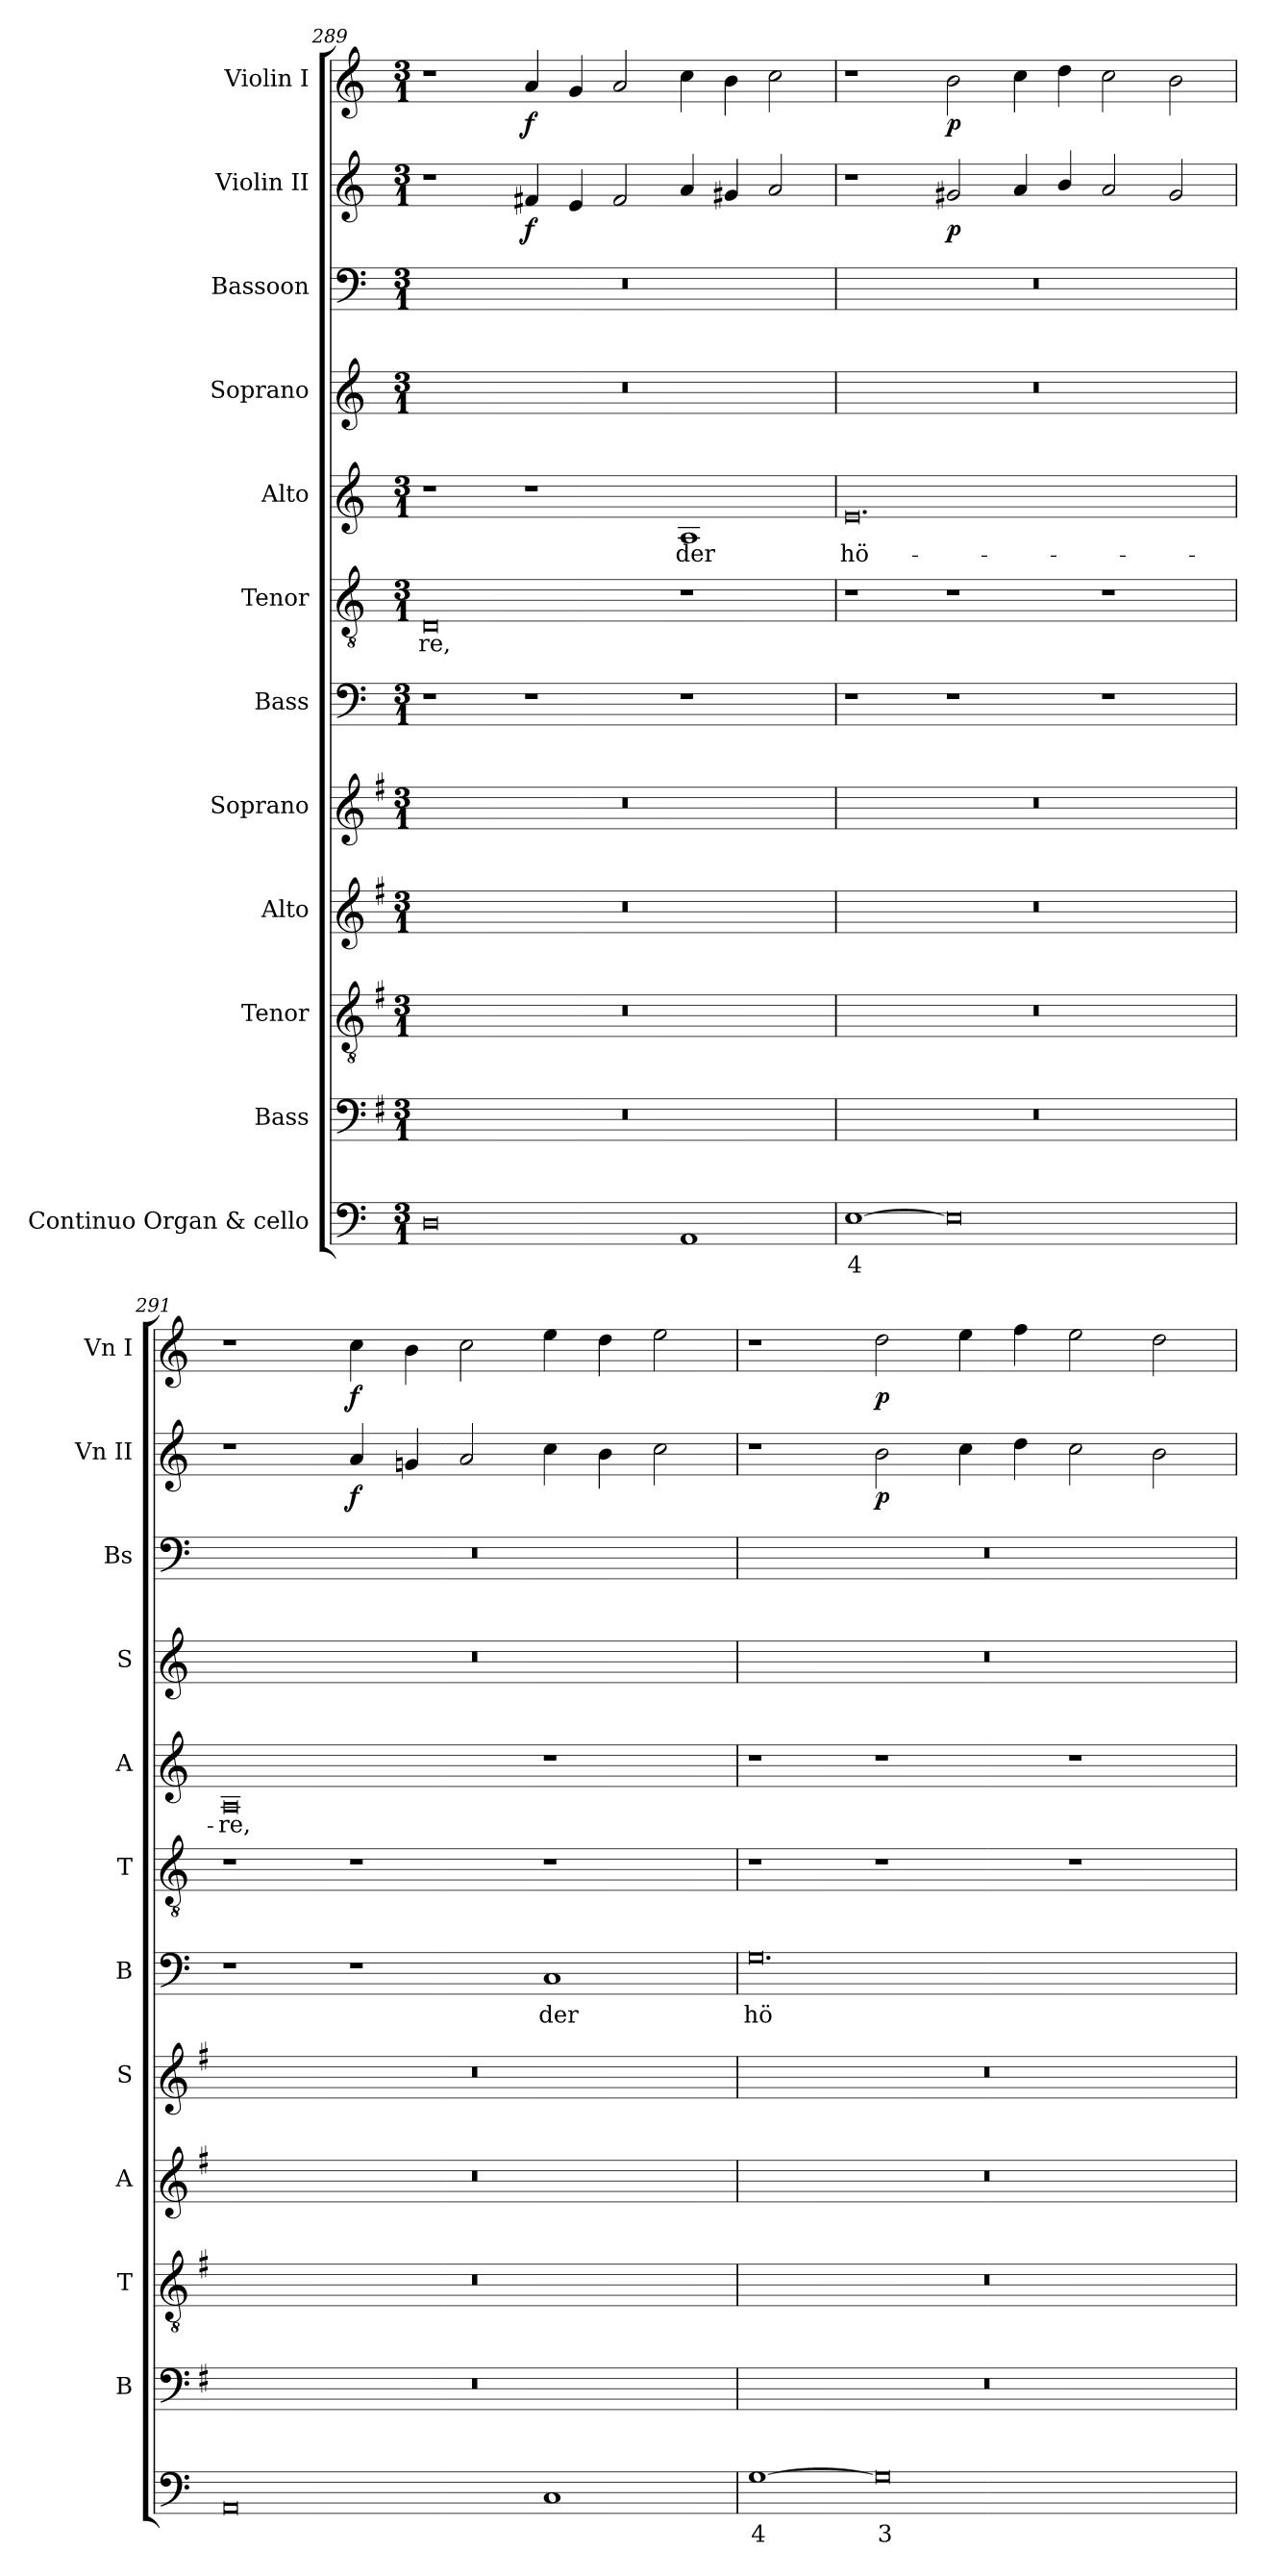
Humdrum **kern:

**kern	**text	**kern	**kern	**kern	**kern	**kern	**text	**kern	**text	**kern	**text	**kern	**kern	**kern	**dynam	**kern	**dynam
*part12	*part12	*part11	*part10	*part9	*part8	*part7	*part7	*part6	*part6	*part5	*part5	*part4	*part3	*part2	*part2	*part1	*part1
*staff12	*staff12	*staff11	*staff10	*staff9	*staff8	*staff7	*staff7	*staff6	*staff6	*staff5	*staff5	*staff4	*staff3	*staff2	*staff2	*staff1	*staff1
*I"Continuo Organ & cello	*	*I"Bass	*I"Tenor	*I"Alto	*I"Soprano	*I"Bass	*	*I"Tenor	*	*I"Alto	*	*I"Soprano	*I"Bassoon	*I"Violin II	*	*I"Violin I	*
*	*	*I'B	*I'T	*I'A	*I'S	*I'B	*	*I'T	*	*I'A	*	*I'S	*I'Bs	*I'Vn II	*	*I'Vn I	*
!!LO:LB:g=z
*clefF4	*	*clefF4	*clefGv2	*clefG2	*clefG2	*clefF4	*	*clefGv2	*	*clefG2	*	*clefG2	*clefF4	*clefG2	*	*clefG2	*
*	*	*ITrd4c7	*ITrd4c7	*ITrd4c7	*ITrd4c7	*	*	*	*	*	*	*	*	*	*	*	*
*k[]	*	*k[]	*k[]	*k[]	*k[]	*k[]	*	*k[]	*	*k[]	*	*k[]	*k[]	*k[]	*	*k[]	*
*C:	*	*C:	*C:	*C:	*C:	*C:	*	*C:	*	*C:	*	*C:	*C:	*C:	*	*C:	*
*M3/1	*	*M3/1	*M3/1	*M3/1	*M3/1	*M3/1	*	*M3/1	*	*M3/1	*	*M3/1	*M3/1	*M3/1	*	*M3/1	*
=289	=289	=289	=289	=289	=289	=289	=289	=289	=289	=289	=289	=289	=289	=289	=289	=289	=289
!	!	!	!	!	!	!	!	!	!LO:LY:b	!	!	!	!	!	!	!	!
0D	.	0.r	0.r	0.r	0.r	1r	.	0D	-re,	1r	.	0.r	0.r	1r	.	1r	.
!	!	!	!	!	!	!	!	!	!	!	!	!	!	!	!LO:DY:b	!	!LO:DY:b
.	.	.	.	.	.	1r	.	.	.	1r	.	.	.	4f#X	f	4a	f
.	.	.	.	.	.	.	.	.	.	.	.	.	.	4e	.	4g	.
.	.	.	.	.	.	.	.	.	.	.	.	.	.	2f#	.	2a	.
!	!	!	!	!	!	!	!	!	!	!	!LO:LY:b	!	!	!	!	!	!
1AA	.	.	.	.	.	1r	.	1r	.	1A	der	.	.	4a	.	4cc	.
.	.	.	.	.	.	.	.	.	.	.	.	.	.	4g#X	.	4b	.
.	.	.	.	.	.	.	.	.	.	.	.	.	.	2a	.	2cc	.
=290	=290	=290	=290	=290	=290	=290	=290	=290	=290	=290	=290	=290	=290	=290	=290	=290	=290
!	!LO:LY:b	!	!	!	!	!	!	!	!	!	!LO:LY:b	!	!	!	!	!	!
[1E	4	0.r	0.r	0.r	0.r	1r	.	1r	.	0.e	hö-	0.r	0.r	1r	.	1r	.
!	!	!	!	!	!	!	!	!	!	!	!	!	!	!	!LO:DY:b	!	!LO:DY:b
0E]	.	.	.	.	.	1r	.	1r	.	.	.	.	.	2g#X	p	2b	p
.	.	.	.	.	.	.	.	.	.	.	.	.	.	4a	.	4cc	.
.	.	.	.	.	.	.	.	.	.	.	.	.	.	4b/	.	4dd	.
.	.	.	.	.	.	1r	.	1r	.	.	.	.	.	2a	.	2cc	.
.	.	.	.	.	.	.	.	.	.	.	.	.	.	2g#	.	2b	.
=291	=291	=291	=291	=291	=291	=291	=291	=291	=291	=291	=291	=291	=291	=291	=291	=291	=291
!	!	!	!	!	!	!	!	!	!	!	!LO:LY:b	!	!	!	!	!	!
0AA	.	0.r	0.r	0.r	0.r	1r	.	1r	.	0A	-re,	0.r	0.r	1r	.	1r	.
!	!	!	!	!	!	!	!	!	!	!	!	!	!	!	!LO:DY:b	!	!LO:DY:b
.	.	.	.	.	.	1r	.	1r	.	.	.	.	.	4a	f	4cc	f
.	.	.	.	.	.	.	.	.	.	.	.	.	.	4gn	.	4b	.
.	.	.	.	.	.	.	.	.	.	.	.	.	.	2a	.	2cc	.
!	!	!	!	!	!	!	!LO:LY:b	!	!	!	!	!	!	!	!	!	!
1C	.	.	.	.	.	1C	der	1r	.	1r	.	.	.	4cc	.	4ee	.
.	.	.	.	.	.	.	.	.	.	.	.	.	.	4b	.	4dd	.
.	.	.	.	.	.	.	.	.	.	.	.	.	.	2cc	.	2ee	.
=292	=292	=292	=292	=292	=292	=292	=292	=292	=292	=292	=292	=292	=292	=292	=292	=292	=292
!	!LO:LY:b	!	!	!	!	!	!LO:LY:b	!	!	!	!	!	!	!	!	!	!
[1G	4	0.r	0.r	0.r	0.r	0.G	hö-	1r	.	1r	.	0.r	0.r	1r	.	1r	.
!	!LO:LY:b	!	!	!	!	!	!	!	!	!	!	!	!	!	!LO:DY:b	!	!LO:DY:b
0G]	3	.	.	.	.	.	.	1r	.	1r	.	.	.	2b	p	2dd	p
.	.	.	.	.	.	.	.	.	.	.	.	.	.	4cc	.	4ee	.
.	.	.	.	.	.	.	.	.	.	.	.	.	.	4dd	.	4ff	.
.	.	.	.	.	.	.	.	1r	.	1r	.	.	.	2cc	.	2ee	.
.	.	.	.	.	.	.	.	.	.	.	.	.	.	2b	.	2dd	.
=	=	=	=	=	=	=	=	=	=	=	=	=	=	=	=	=	=
*-	*-	*-	*-	*-	*-	*-	*-	*-	*-	*-	*-	*-	*-	*-	*-	*-	*-
